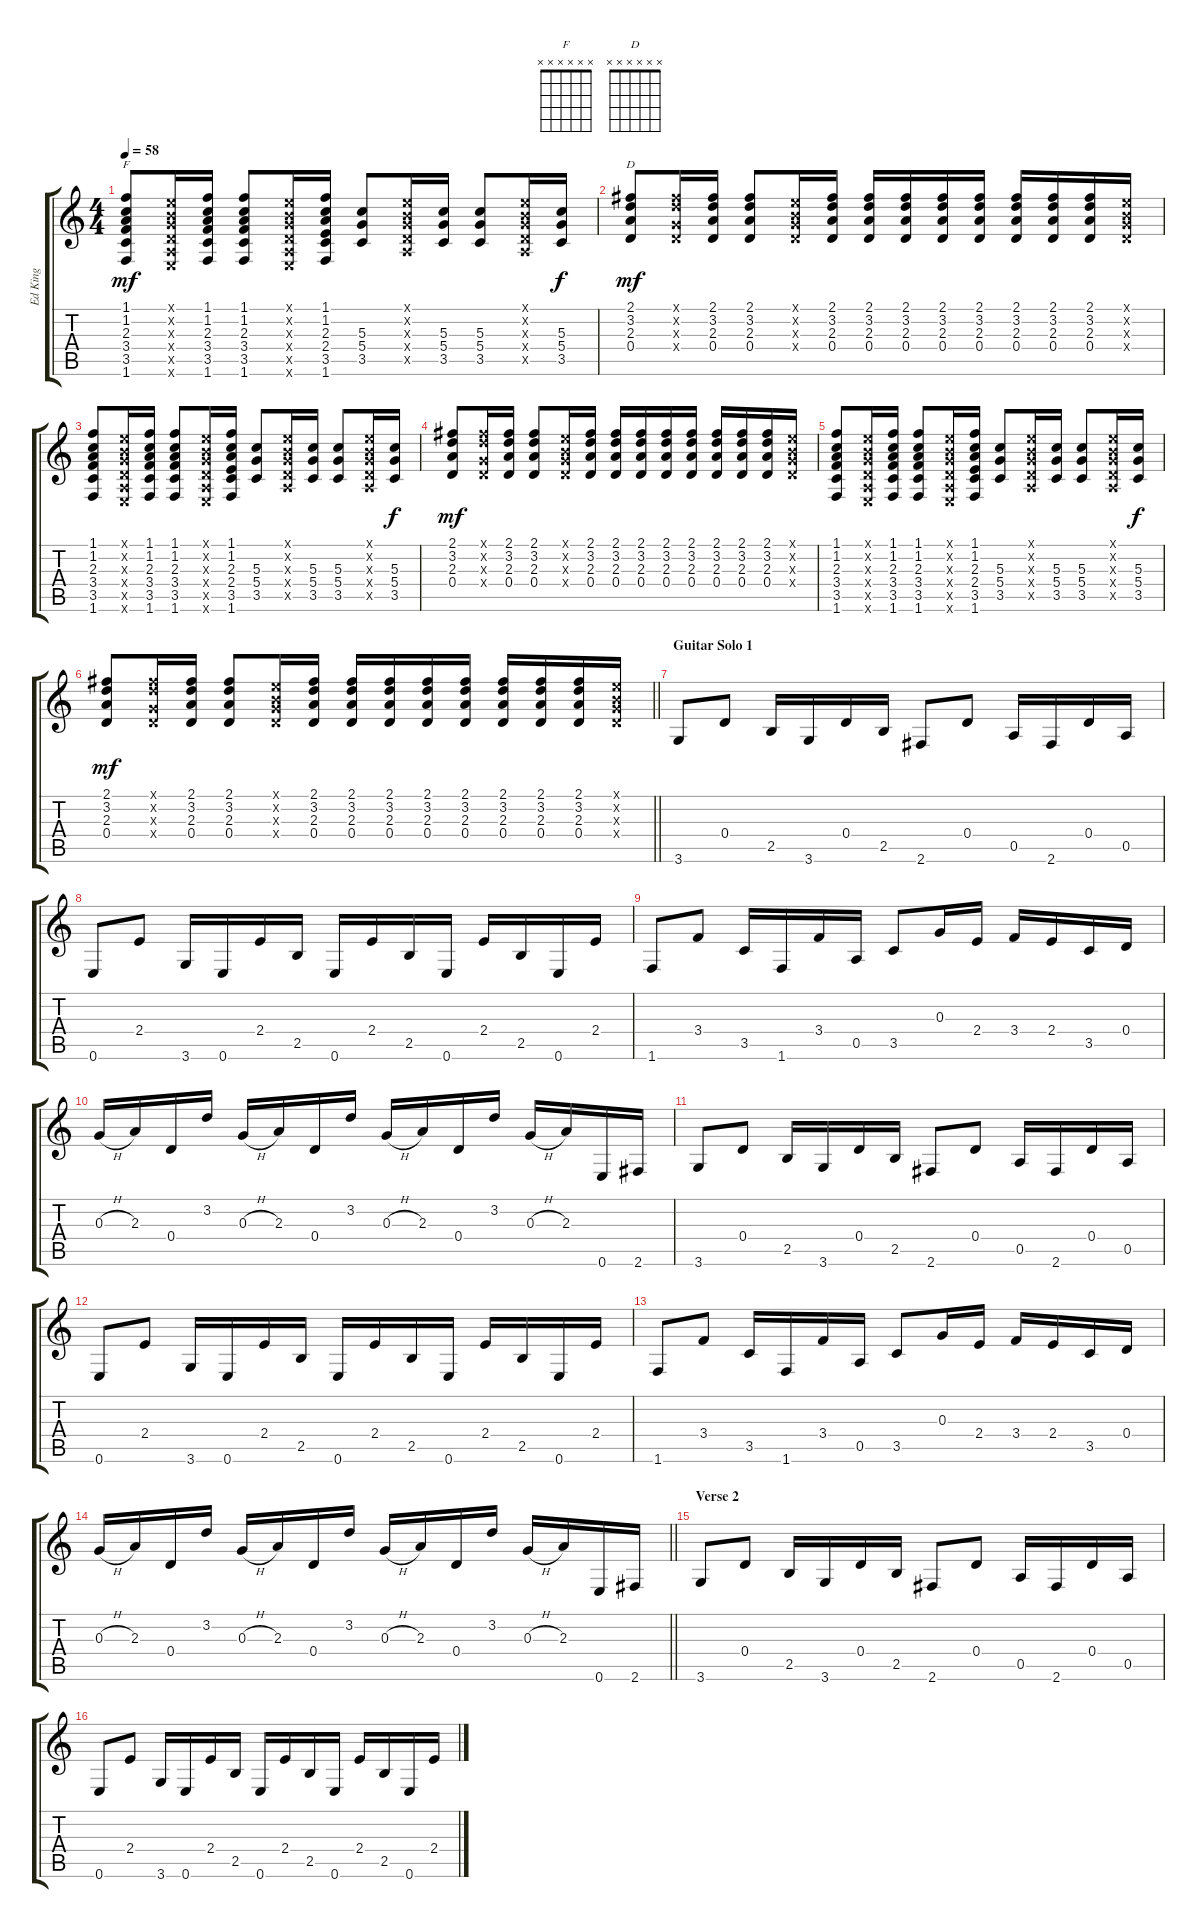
\track ("Ed King" "Ed King") {instrument overdrivenguitar}
\staff {score tabs}
\tuning (E4 B3 G3 D3 A2 E2) {hide}
\chord ("F" x x x x x x)
\chord ("D" x x x x x x)
\ts (4 4)
\tempo 58
\clef g2
\ks c
(1.1 1.2 2.3 3.4 3.5 1.6).8{ch "F" dy mf instrument overdrivenguitar} (0.1{x} 0.2{x} 0.3{x} 0.4{x} 0.5{x} 0.6{x}).16 (1.1 1.2 2.3 3.4 3.5 1.6).16 (1.1 1.2 2.3 3.4 3.5 1.6).8 (0.1{x} 0.2{x} 0.3{x} 0.4{x} 0.5{x} 0.6{x}).16 (1.1 1.2 2.3 2.4 3.5 1.6).16 (5.3 5.4 3.5).8 (0.1{x} 0.2{x} 0.3{x} 0.4{x} 0.5{x}).16 (5.3 5.4 3.5).16 (5.3 5.4 3.5).8 (0.1{x} 0.2{x} 0.3{x} 0.4{x} 0.5{x}).16 (5.3 5.4 3.5).16{dy f} |
(2.1 3.2 2.3 0.4).8{ch "D" dy mf} (2.1{x} 3.2{x} 0.3{x} 0.4{x}).16 (2.1 3.2 2.3 0.4).16 (2.1 3.2 2.3 0.4).8 (0.1{x} 0.2{x} 0.3{x} 0.4{x}).16 (2.1 3.2 2.3 0.4).16 (2.1 3.2 2.3 0.4).16 (2.1 3.2 2.3 0.4).16 (2.1 3.2 2.3 0.4).16 (2.1 3.2 2.3 0.4).16 (2.1 3.2 2.3 0.4).16 (2.1 3.2 2.3 0.4).16 (2.1 3.2 2.3 0.4).16 (0.1{x} 0.2{x} 0.3{x} 0.4{x}).16 |
(1.1 1.2 2.3 3.4 3.5 1.6).8 (0.1{x} 0.2{x} 0.3{x} 0.4{x} 0.5{x} 0.6{x}).16 (1.1 1.2 2.3 3.4 3.5 1.6).16 (1.1 1.2 2.3 3.4 3.5 1.6).8 (0.1{x} 0.2{x} 0.3{x} 0.4{x} 0.5{x} 0.6{x}).16 (1.1 1.2 2.3 2.4 3.5 1.6).16 (5.3 5.4 3.5).8 (0.1{x} 0.2{x} 0.3{x} 0.4{x} 0.5{x}).16 (5.3 5.4 3.5).16 (5.3 5.4 3.5).8 (0.1{x} 0.2{x} 0.3{x} 0.4{x} 0.5{x}).16 (5.3 5.4 3.5).16{dy f} |
(2.1 3.2 2.3 0.4).8{dy mf} (2.1{x} 3.2{x} 0.3{x} 0.4{x}).16 (2.1 3.2 2.3 0.4).16 (2.1 3.2 2.3 0.4).8 (0.1{x} 0.2{x} 0.3{x} 0.4{x}).16 (2.1 3.2 2.3 0.4).16 (2.1 3.2 2.3 0.4).16 (2.1 3.2 2.3 0.4).16 (2.1 3.2 2.3 0.4).16 (2.1 3.2 2.3 0.4).16 (2.1 3.2 2.3 0.4).16 (2.1 3.2 2.3 0.4).16 (2.1 3.2 2.3 0.4).16 (0.1{x} 0.2{x} 0.3{x} 0.4{x}).16 |
(1.1 1.2 2.3 3.4 3.5 1.6).8 (0.1{x} 0.2{x} 0.3{x} 0.4{x} 0.5{x} 0.6{x}).16 (1.1 1.2 2.3 3.4 3.5 1.6).16 (1.1 1.2 2.3 3.4 3.5 1.6).8 (0.1{x} 0.2{x} 0.3{x} 0.4{x} 0.5{x} 0.6{x}).16 (1.1 1.2 2.3 2.4 3.5 1.6).16 (5.3 5.4 3.5).8 (0.1{x} 0.2{x} 0.3{x} 0.4{x} 0.5{x}).16 (5.3 5.4 3.5).16 (5.3 5.4 3.5).8 (0.1{x} 0.2{x} 0.3{x} 0.4{x} 0.5{x}).16 (5.3 5.4 3.5).16{dy f} |
\barLineRight lightlight
(2.1 3.2 2.3 0.4).8{dy mf} (2.1{x} 3.2{x} 0.3{x} 0.4{x}).16 (2.1 3.2 2.3 0.4).16 (2.1 3.2 2.3 0.4).8 (0.1{x} 0.2{x} 0.3{x} 0.4{x}).16 (2.1 3.2 2.3 0.4).16 (2.1 3.2 2.3 0.4).16 (2.1 3.2 2.3 0.4).16 (2.1 3.2 2.3 0.4).16 (2.1 3.2 2.3 0.4).16 (2.1 3.2 2.3 0.4).16 (2.1 3.2 2.3 0.4).16 (2.1 3.2 2.3 0.4).16 (0.1{x} 0.2{x} 0.3{x} 0.4{x}).16 |
\section ("" "Guitar Solo 1")
3.6.8{instrument electricguitarjazz} 0.4.8 2.5.16 3.6.16 0.4.16 2.5.16 2.6.8 0.4.8 0.5.16 2.6.16 0.4.16 0.5.16 |
0.6.8 2.4.8 3.6.16 0.6.16 2.4.16 2.5.16 0.6.16 2.4.16 2.5.16 0.6.16 2.4.16 2.5.16 0.6.16 2.4.16 |
1.6.8 3.4.8 3.5.16 1.6.16 3.4.16 0.5.16 3.5.8 0.3.16 2.4.16 3.4.16 2.4.16 3.5.16 0.4.16 |
0.3{h}.16 2.3.16 0.4.16 3.2.16 0.3{h}.16 2.3.16 0.4.16 3.2.16 0.3{h}.16 2.3.16 0.4.16 3.2.16 0.3{h}.16 2.3.16 0.6.16 2.6.16 |
3.6.8 0.4.8 2.5.16 3.6.16 0.4.16 2.5.16 2.6.8 0.4.8 0.5.16 2.6.16 0.4.16 0.5.16 |
0.6.8 2.4.8 3.6.16 0.6.16 2.4.16 2.5.16 0.6.16 2.4.16 2.5.16 0.6.16 2.4.16 2.5.16 0.6.16 2.4.16 |
1.6.8 3.4.8 3.5.16 1.6.16 3.4.16 0.5.16 3.5.8 0.3.16 2.4.16 3.4.16 2.4.16 3.5.16 0.4.16 |
\barLineRight lightlight
0.3{h}.16 2.3.16 0.4.16 3.2.16 0.3{h}.16 2.3.16 0.4.16 3.2.16 0.3{h}.16 2.3.16 0.4.16 3.2.16 0.3{h}.16 2.3.16 0.6.16 2.6.16 |
\section ("" "Verse 2")
3.6.8 0.4.8 2.5.16 3.6.16 0.4.16 2.5.16 2.6.8 0.4.8 0.5.16 2.6.16 0.4.16 0.5.16 |
0.6.8 2.4.8 3.6.16 0.6.16 2.4.16 2.5.16 0.6.16 2.4.16 2.5.16 0.6.16 2.4.16 2.5.16 0.6.16 2.4.16
